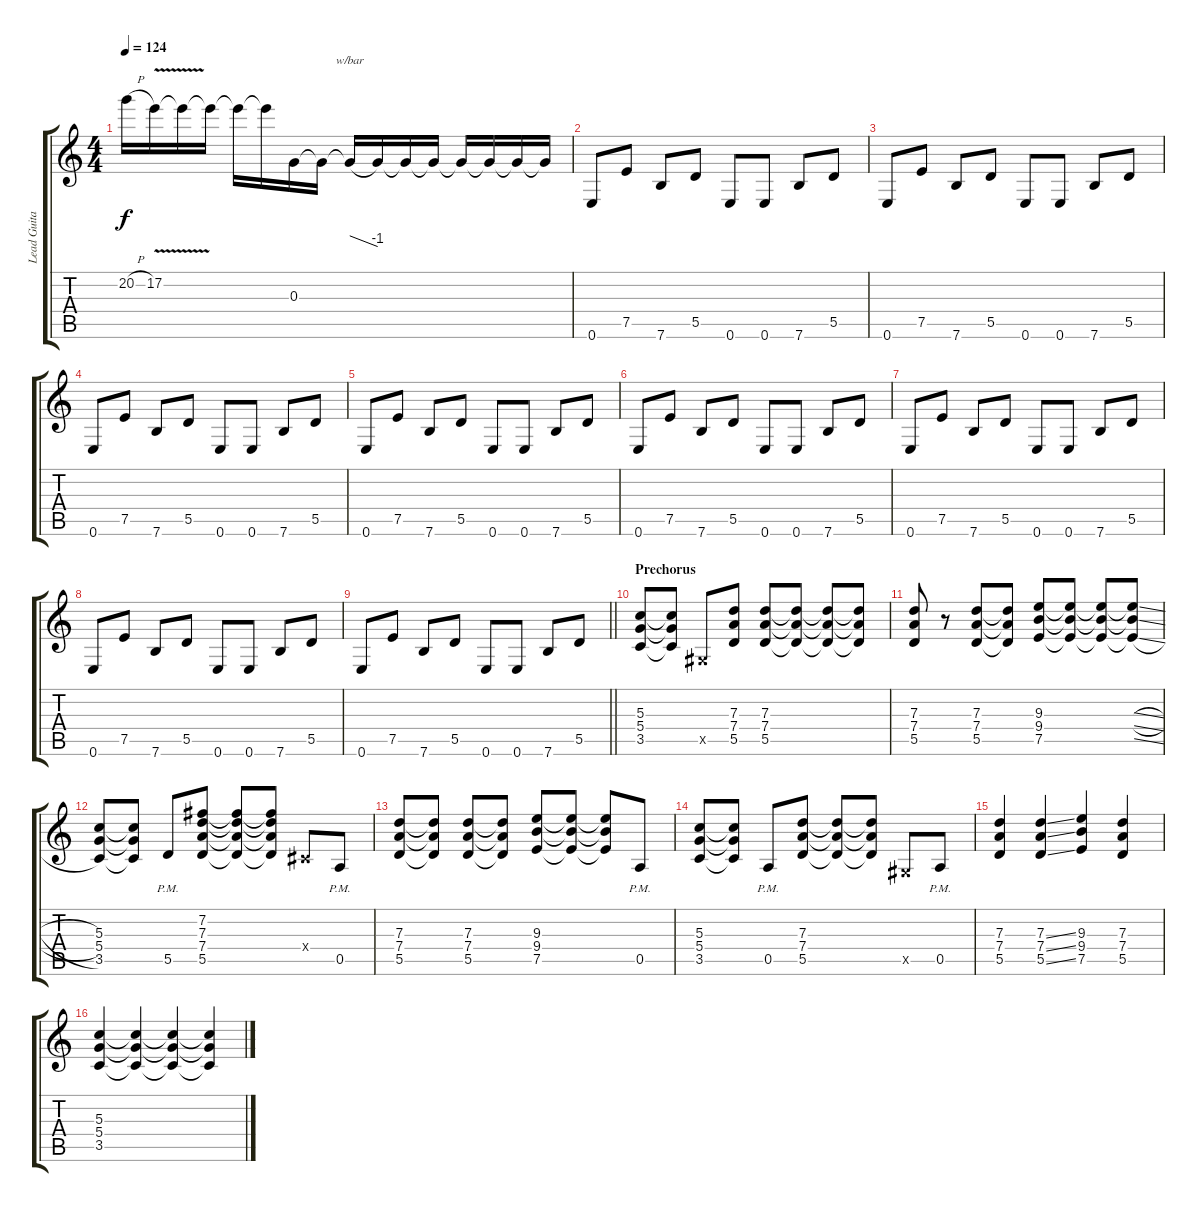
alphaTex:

\track ("Lead Guitar" "Lead Guita") {instrument distortionguitar}
\staff {score tabs}
\tuning (E4 B3 G3 D3 A2 E2) {hide}
\ts (4 4)
\tempo 124
\clef g2
\ks c
20.2{h}.16{dy f} 17.2{v}.16 17.2{t}.16 17.2{t}.16 17.2{t}.16 17.2{t}.16 0.3.16 0.3{t}.16 0.3{t}.16{tbe (dive default 0 0 60 -4)} 0.3{t}.16 0.3{t}.16 0.3{t}.16 0.3{t}.16 0.3{t}.16 0.3{t}.16 0.3{t}.16 |
0.6.8 7.5.8 7.6.8 5.5.8 0.6.8 0.6.8 7.6.8 5.5.8 |
0.6.8 7.5.8 7.6.8 5.5.8 0.6.8 0.6.8 7.6.8 5.5.8 |
0.6.8 7.5.8 7.6.8 5.5.8 0.6.8 0.6.8 7.6.8 5.5.8 |
0.6.8 7.5.8 7.6.8 5.5.8 0.6.8 0.6.8 7.6.8 5.5.8 |
0.6.8 7.5.8 7.6.8 5.5.8 0.6.8 0.6.8 7.6.8 5.5.8 |
0.6.8 7.5.8 7.6.8 5.5.8 0.6.8 0.6.8 7.6.8 5.5.8 |
0.6.8 7.5.8 7.6.8 5.5.8 0.6.8 0.6.8 7.6.8 5.5.8 |
\barLineRight lightlight
0.6.8 7.5.8 7.6.8 5.5.8 0.6.8 0.6.8 7.6.8 5.5.8 |
\section ("" "Prechorus")
(5.3 5.4 3.5).8 (5.3{t} 5.4{t} 3.5{t}).8 -1.5{x}.8 (7.3 7.4 5.5).8 (7.3 7.4 5.5).8 (7.3{t} 7.4{t} 5.5{t}).8 (7.3{t} 7.4{t} 5.5{t}).8 (7.3{t} 7.4{t} 5.5{t}).8 |
(7.3 7.4 5.5).8 r.8 (7.3 7.4 5.5).8 (7.3{t} 7.4{t} 5.5{t}).8 (9.3 9.4 7.5).8 (9.3{t} 9.4{t} 7.5{t}).8 (9.3{t} 9.4{t} 7.5{t}).8 (9.3{sl t} 9.4{sl t} 7.5{sl t}).8 |
(5.3 5.4 3.5).8 (5.3{t} 5.4{t} 3.5{t}).8 5.5{pm}.8 (7.2 7.3 7.4 5.5).8 (7.2{t} 7.3{t} 7.4{t} 5.5{t}).8 (7.2{t} 7.3{t} 7.4{t} 5.5{t}).8 -1.4{x}.8 0.5{pm}.8 |
(7.3 7.4 5.5).8 (7.3{t} 7.4{t} 5.5{t}).8 (7.3 7.4 5.5).8 (7.3{t} 7.4{t} 5.5{t}).8 (9.3 9.4 7.5).8 (9.3{t} 9.4{t} 7.5{t}).8 (9.3{t} 9.4{t} 7.5{t}).8 0.5{pm}.8 |
(5.3 5.4 3.5).8 (5.3{t} 5.4{t} 3.5{t}).8 0.5{pm}.8 (7.3 7.4 5.5).8 (7.3{t} 7.4{t} 5.5{t}).8 (7.3{t} 7.4{t} 5.5{t}).8 -1.5{x}.8 0.5{pm}.8 |
(7.3 7.4 5.5).4 (7.3{ss} 7.4{ss} 5.5{ss}).4 (9.3 9.4 7.5).4 (7.3 7.4 5.5).4 |
(5.3 5.4 3.5).4 (5.3{t} 5.4{t} 3.5{t}).4 (5.3{t} 5.4{t} 3.5{t}).4 (5.3{t} 5.4{t} 3.5{t}).4
